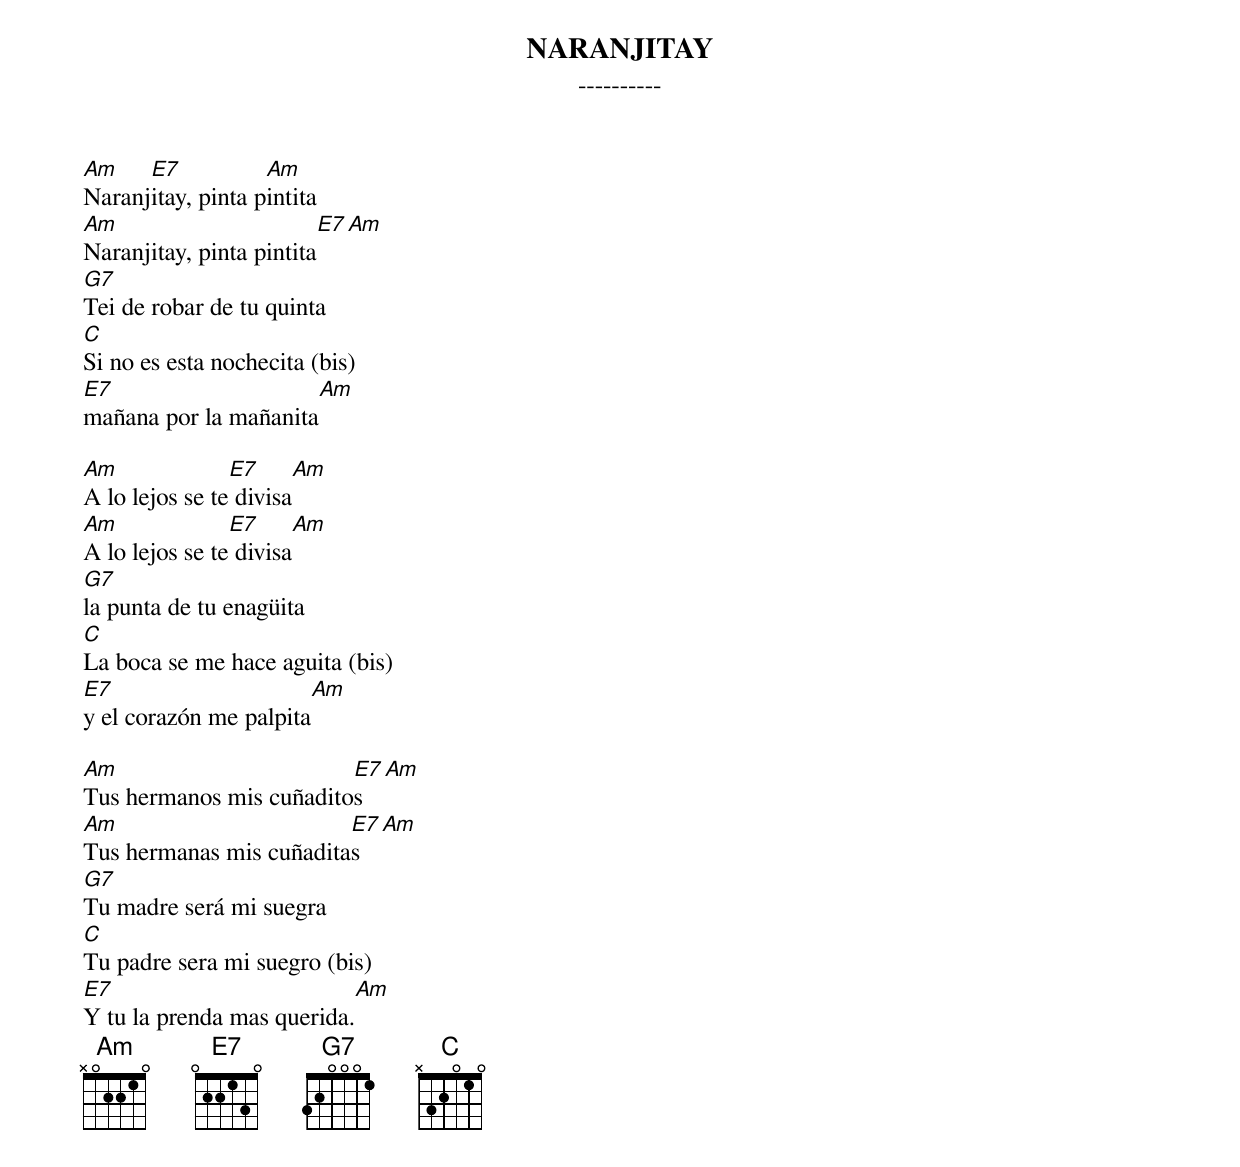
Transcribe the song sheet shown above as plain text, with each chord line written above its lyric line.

NARANJITAY
----------

Am    E7           Am
Naranjitay, pinta pintita
Am                       E7        Am
Naranjitay, pinta pintita
G7
Tei de robar de tu quinta
C
Si no es esta nochecita (bis)
E7                                Am
mañana por la mañanita

Am              E7                Am
A lo lejos se te divisa
Am              E7                Am
A lo lejos se te divisa
G7
la punta de tu enagüita
C
La boca se me hace aguita (bis)
E7                                Am
y el corazón me palpita

Am                       E7       Am
Tus hermanos mis cuñaditos
Am                       E7       Am
Tus hermanas mis cuñaditas
G7
Tu madre será mi suegra
C
Tu padre sera mi suegro (bis)
E7                                Am
Y tu la prenda mas querida.
